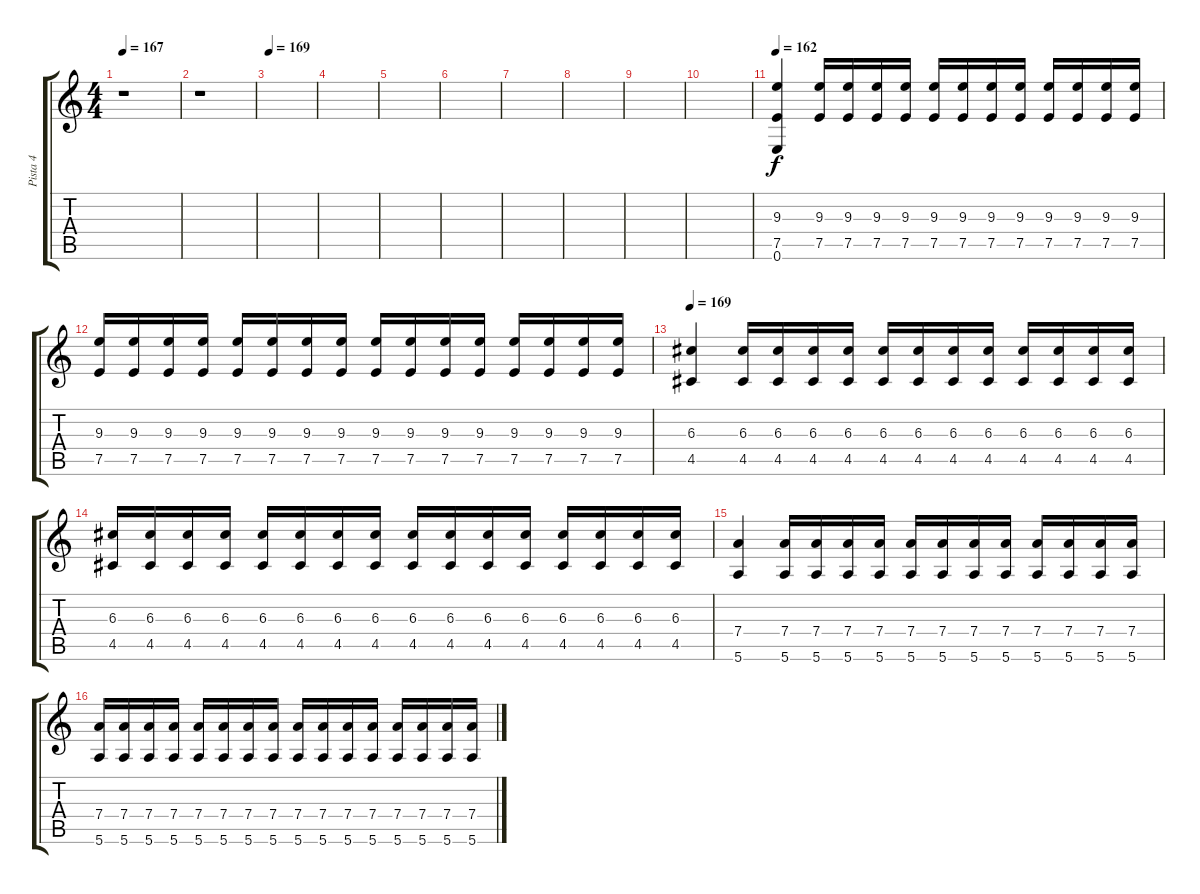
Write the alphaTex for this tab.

\track ("Pista 4" "Pista 4") {instrument overdrivenguitar}
\staff {score tabs}
\tuning (E4 B3 G3 D3 A2 E2) {hide}
\ts (4 4)
\tempo 167
\clef g2
\ks c
r.1{dy f} |
r.1 |
\tempo 169
|
|
|
|
|
|
|
|
\tempo 162
(9.3 7.5 0.6).4 (9.3 7.5).16 (9.3 7.5).16 (9.3 7.5).16 (9.3 7.5).16 (9.3 7.5).16 (9.3 7.5).16 (9.3 7.5).16 (9.3 7.5).16 (9.3 7.5).16 (9.3 7.5).16 (9.3 7.5).16 (9.3 7.5).16 |
(9.3 7.5).16 (9.3 7.5).16 (9.3 7.5).16 (9.3 7.5).16 (9.3 7.5).16 (9.3 7.5).16 (9.3 7.5).16 (9.3 7.5).16 (9.3 7.5).16 (9.3 7.5).16 (9.3 7.5).16 (9.3 7.5).16 (9.3 7.5).16 (9.3 7.5).16 (9.3 7.5).16 (9.3 7.5).16 |
\tempo 169
(6.3 4.5).4 (6.3 4.5).16 (6.3 4.5).16 (6.3 4.5).16 (6.3 4.5).16 (6.3 4.5).16 (6.3 4.5).16 (6.3 4.5).16 (6.3 4.5).16 (6.3 4.5).16 (6.3 4.5).16 (6.3 4.5).16 (6.3 4.5).16 |
(6.3 4.5).16 (6.3 4.5).16 (6.3 4.5).16 (6.3 4.5).16 (6.3 4.5).16 (6.3 4.5).16 (6.3 4.5).16 (6.3 4.5).16 (6.3 4.5).16 (6.3 4.5).16 (6.3 4.5).16 (6.3 4.5).16 (6.3 4.5).16 (6.3 4.5).16 (6.3 4.5).16 (6.3 4.5).16 |
(7.4 5.6).4 (7.4 5.6).16 (7.4 5.6).16 (7.4 5.6).16 (7.4 5.6).16 (7.4 5.6).16 (7.4 5.6).16 (7.4 5.6).16 (7.4 5.6).16 (7.4 5.6).16 (7.4 5.6).16 (7.4 5.6).16 (7.4 5.6).16 |
(7.4 5.6).16 (7.4 5.6).16 (7.4 5.6).16 (7.4 5.6).16 (7.4 5.6).16 (7.4 5.6).16 (7.4 5.6).16 (7.4 5.6).16 (7.4 5.6).16 (7.4 5.6).16 (7.4 5.6).16 (7.4 5.6).16 (7.4 5.6).16 (7.4 5.6).16 (7.4 5.6).16 (7.4 5.6).16
